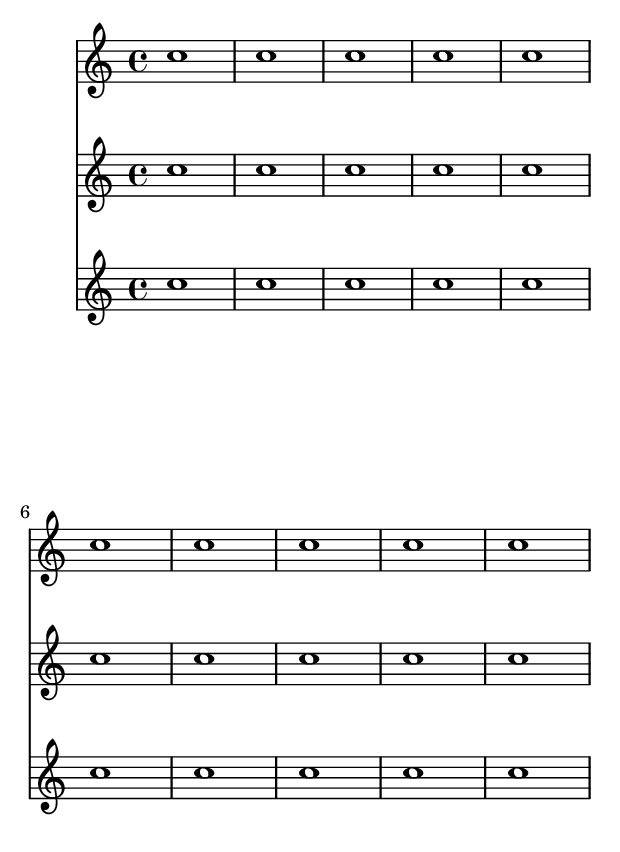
%% Generated by lilypond-book
%% Options: [exampleindent=10.16\mm,indent=0\mm,line-width=160\mm,paper-height=845.047\pt,paper-width=597.508\pt,papersize='(cons (* 597.508 pt) (* 845.047 pt))]
\include "lilypond-book-preamble.ly"


% ****************************************************************
% Start cut-&-pastable-section
% ****************************************************************

#(ly:set-option 'eps-box-padding 3.000000)



\paper {
  #(set-paper-size '(cons (* 597.508 pt) (* 845.047 pt)))
  indent = 0\mm
  line-width = 160\mm
  % offset the left padding, also add 1mm as lilypond creates cropped
  % images with a little space on the right
  line-width = #(- line-width (* mm  3.000000) (* mm 1))
}

\layout {
  
}




% ****************************************************************
% ly snippet:
% ****************************************************************
\sourcefilename "/lilypond-2.25.15/input/regression/page-spacing-system-count.ly"
\sourcefileline 0
\version "2.19.21"

\header {
  texidoc = "Page layout and stretching work with system-count enabled."
}

#(set-default-paper-size "a6")

\paper {
  system-count = 2
  ragged-last-bottom = ##f
}

\book {
  \score {
    <<
      \relative { \repeat unfold 10 c''1 }
      \relative { \repeat unfold 10 c''1 }
      \relative { \repeat unfold 10 c''1 }
    >>
  }
}



% ****************************************************************
% end ly snippet
% ****************************************************************
